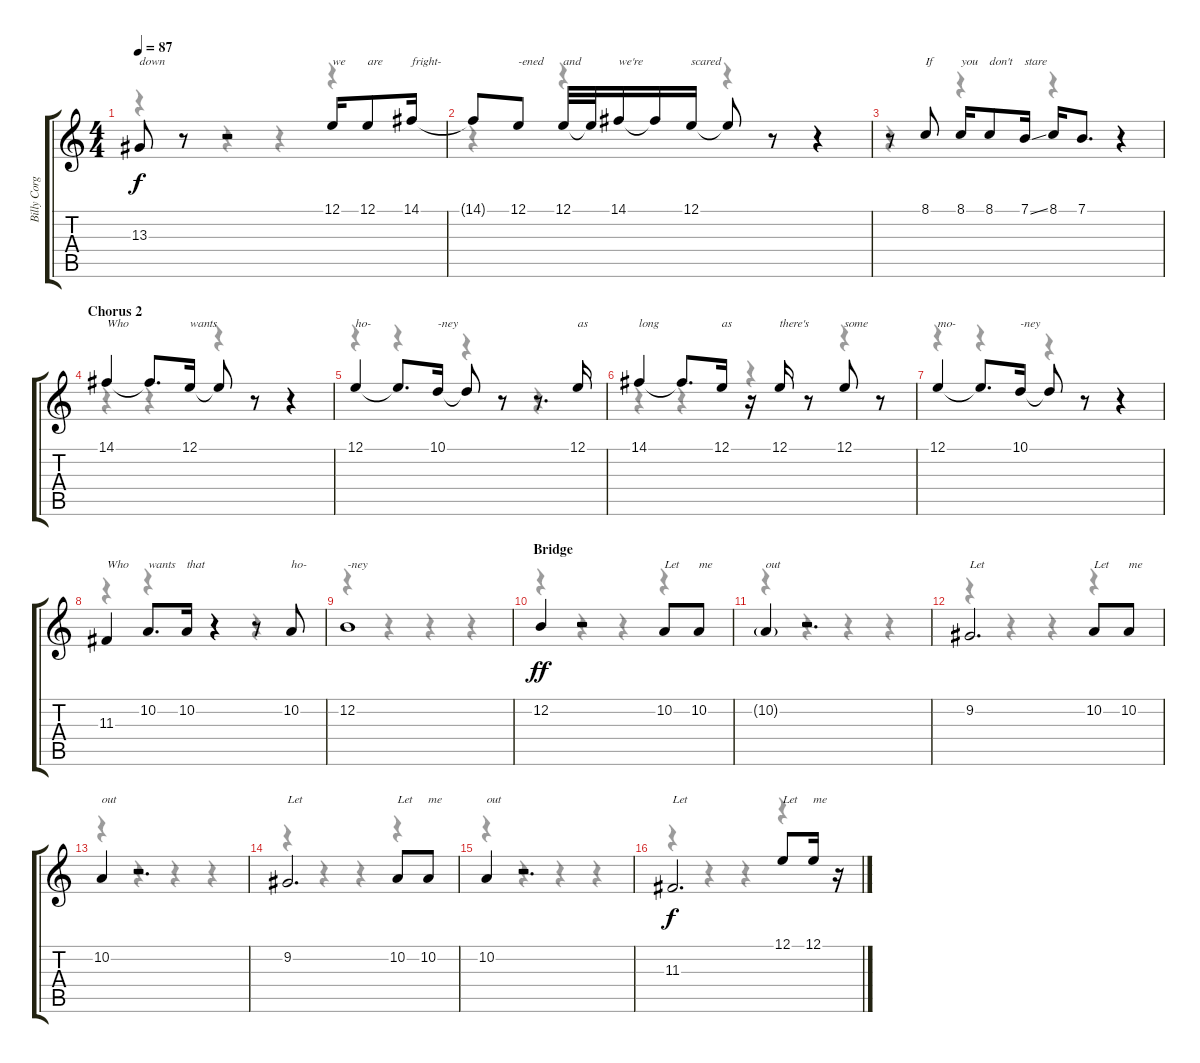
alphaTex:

\track ("Billy Corgan - Vocals" "Billy Corg") {instrument steeldrums}
\staff {score tabs}
\tuning (E4 B3 G3 D3 A2 E2) {hide}
\voice
\ts (4 4)
\tempo 87
\clef g2
\ks c
13.3.8{txt "down" dy f} r.8 r.2 12.1.16{txt "we"} 12.1.8{txt "are"} 14.1.16{txt "fright-"} |
14.1{t}.8 12.1.8{txt "-ened"} 12.1.32{txt "and"} 12.1{t}.32 14.1.16{txt "we're"} 14.1{t}.16 12.1.16{txt "scared"} 12.1{t}.8 r.8 r.4 |
r.8 8.1.8{txt "If"} 8.1.16{txt "you"} 8.1.8{txt "don't"} 7.1{ss}.16{txt "stare"} 8.1.16 7.1.8{d} r.4 |
\section ("" "Chorus 2")
14.1.4{txt "Who"} 14.1{t}.8{d} 12.1.16{txt "wants"} 12.1{t}.8 r.8 r.4 |
12.1.4{txt "ho-"} 12.1{t}.8{d} 10.1.16{txt "-ney"} 10.1{t}.8 r.8 r.8{d} 12.1.16{txt "as"} |
14.1.4{txt "long"} 14.1{t}.8{d} 12.1.16{txt "as"} r.16 12.1.16{txt "there's"} r.8 12.1.8{txt "some"} r.8 |
12.1.4{txt "mo-"} 12.1{t}.8{d} 10.1.16{txt "-ney"} 10.1{t}.8 r.8 r.4 |
11.3.4{txt "Who"} 10.2.8{d txt "wants"} 10.2.16{txt "that"} r.4 r.8 10.2.8{txt "ho-"} |
12.2.1{txt "-ney"} |
\section ("" "Bridge")
12.2.4{dy ff} r.2 10.2.8{txt "Let"} 10.2.8{txt "me"} |
10.2{g}.4{txt "out"} r.2{d} |
9.2.2{d txt "Let"} 10.2.8{txt "Let"} 10.2.8{txt "me"} |
10.2.4{txt "out"} r.2{d} |
9.2.2{d txt "Let"} 10.2.8{txt "Let"} 10.2.8{txt "me"} |
10.2.4{txt "out"} r.2{d} |
11.3.2{d txt "Let" dy f} 12.1.8{txt "Let"} 12.1.16{txt "me"} r.16
\voice
\clef g2
\ottava regular
\simile none
\ks c
r.4{dy f} r.4 r.4 r.4 |
r.4 r.4 r.4 r.4 |
r.4 r.4 r.4 r.4 |
r.4 r.4 r.4 r.4 |
r.4 r.4 r.4 r.4 |
r.4 r.4 r.4 r.4 |
r.4 r.4 r.4 r.4 |
r.4 r.4 r.4 r.4 |
r.4 r.4 r.4 r.4 |
r.4 r.4 r.4 r.4 |
r.4 r.4 r.4 r.4 |
r.4 r.4 r.4 r.4 |
r.4 r.4 r.4 r.4 |
r.4 r.4 r.4 r.4 |
r.4 r.4 r.4 r.4 |
r.4 r.4 r.4 r.4
